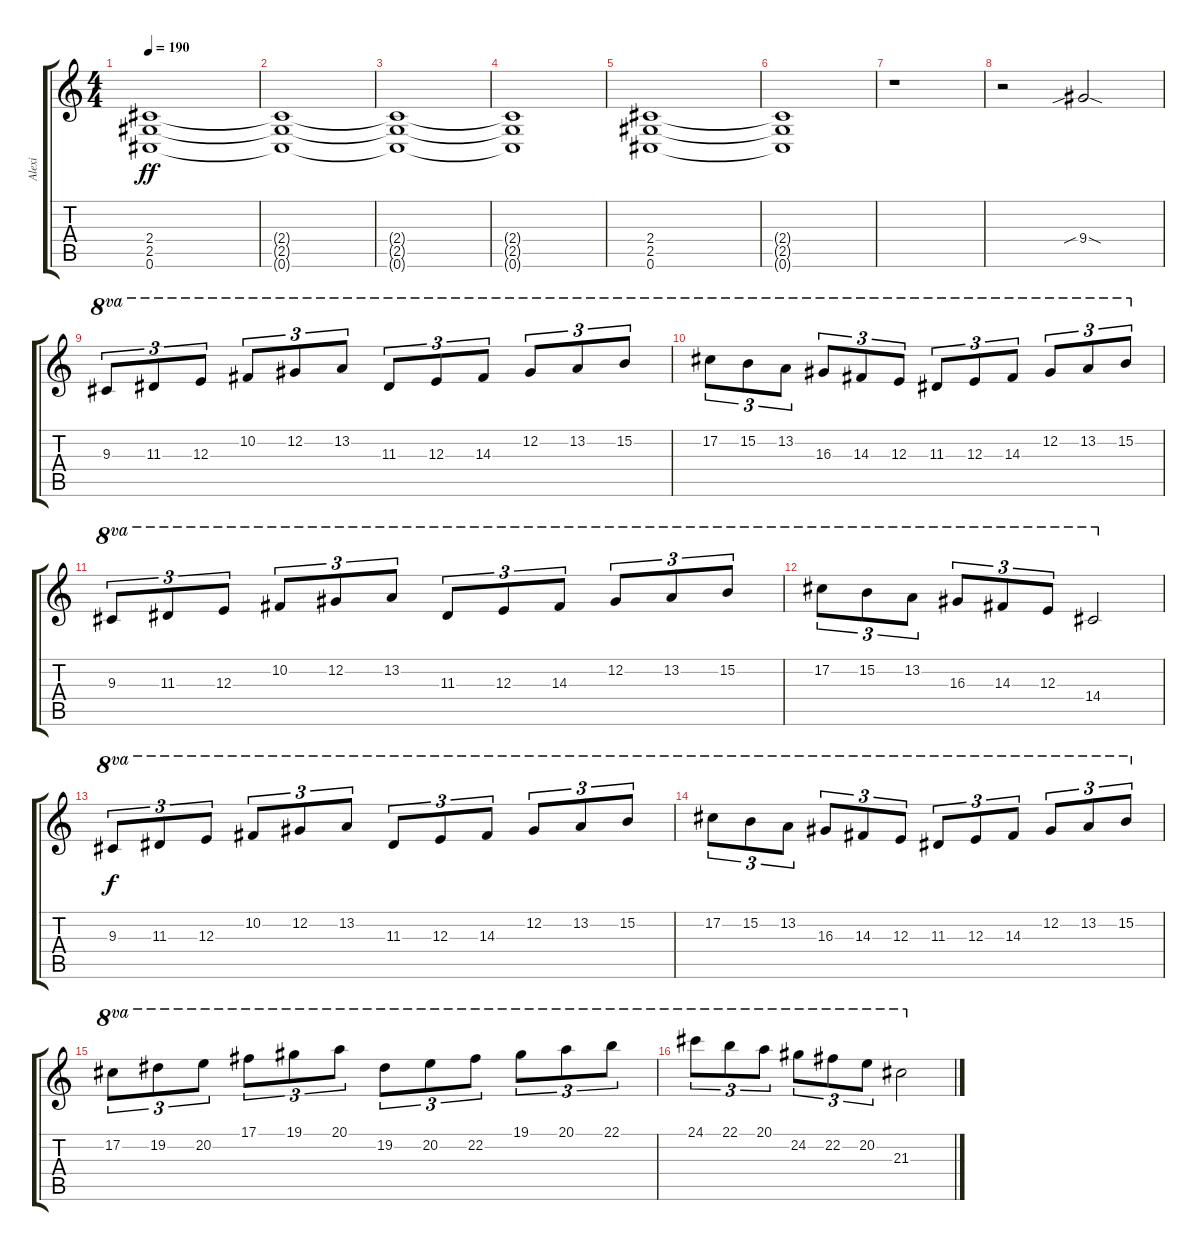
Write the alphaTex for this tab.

\track ("Alexi" "Alexi") {instrument distortionguitar}
\staff {score tabs}
\tuning (Db4 Ab3 E3 B2 Gb2 Db2) {hide}
\ts (4 4)
\tempo 190
\clef g2
\ks c
(2.4 2.5 0.6).1{dy ff} |
(2.4{t} 2.5{t} 0.6{t}).1 |
(2.4{t} 2.5{t} 0.6{t}).1 |
(2.4{t} 2.5{t} 0.6{t}).1 |
(2.4 2.5 0.6).1 |
(2.4{t} 2.5{t} 0.6{t}).1 |
r.1 |
r.2 9.4{sib sod}.2 |
9.3.8{tu (3 2) ot 8va} 11.3.8{tu (3 2) ot 8va} 12.3.8{tu (3 2) ot 8va} 10.2.8{tu (3 2) ot 8va} 12.2.8{tu (3 2) ot 8va} 13.2.8{tu (3 2) ot 8va} 11.3.8{tu (3 2) ot 8va} 12.3.8{tu (3 2) ot 8va} 14.3.8{tu (3 2) ot 8va} 12.2.8{tu (3 2) ot 8va} 13.2.8{tu (3 2) ot 8va} 15.2.8{tu (3 2) ot 8va} |
17.2.8{tu (3 2) ot 8va} 15.2.8{tu (3 2) ot 8va} 13.2.8{tu (3 2) ot 8va} 16.3.8{tu (3 2) ot 8va} 14.3.8{tu (3 2) ot 8va} 12.3.8{tu (3 2) ot 8va} 11.3.8{tu (3 2) ot 8va} 12.3.8{tu (3 2) ot 8va} 14.3.8{tu (3 2) ot 8va} 12.2.8{tu (3 2) ot 8va} 13.2.8{tu (3 2) ot 8va} 15.2.8{tu (3 2) ot 8va} |
9.3.8{tu (3 2) ot 8va} 11.3.8{tu (3 2) ot 8va} 12.3.8{tu (3 2) ot 8va} 10.2.8{tu (3 2) ot 8va} 12.2.8{tu (3 2) ot 8va} 13.2.8{tu (3 2) ot 8va} 11.3.8{tu (3 2) ot 8va} 12.3.8{tu (3 2) ot 8va} 14.3.8{tu (3 2) ot 8va} 12.2.8{tu (3 2) ot 8va} 13.2.8{tu (3 2) ot 8va} 15.2.8{tu (3 2) ot 8va} |
17.2.8{tu (3 2) ot 8va} 15.2.8{tu (3 2) ot 8va} 13.2.8{tu (3 2) ot 8va} 16.3.8{tu (3 2) ot 8va} 14.3.8{tu (3 2) ot 8va} 12.3.8{tu (3 2) ot 8va} 14.4.2{ot 8va} |
9.3.8{tu (3 2) ot 8va dy f} 11.3.8{tu (3 2) ot 8va} 12.3.8{tu (3 2) ot 8va} 10.2.8{tu (3 2) ot 8va} 12.2.8{tu (3 2) ot 8va} 13.2.8{tu (3 2) ot 8va} 11.3.8{tu (3 2) ot 8va} 12.3.8{tu (3 2) ot 8va} 14.3.8{tu (3 2) ot 8va} 12.2.8{tu (3 2) ot 8va} 13.2.8{tu (3 2) ot 8va} 15.2.8{tu (3 2) ot 8va} |
17.2.8{tu (3 2) ot 8va} 15.2.8{tu (3 2) ot 8va} 13.2.8{tu (3 2) ot 8va} 16.3.8{tu (3 2) ot 8va} 14.3.8{tu (3 2) ot 8va} 12.3.8{tu (3 2) ot 8va} 11.3.8{tu (3 2) ot 8va} 12.3.8{tu (3 2) ot 8va} 14.3.8{tu (3 2) ot 8va} 12.2.8{tu (3 2) ot 8va} 13.2.8{tu (3 2) ot 8va} 15.2.8{tu (3 2) ot 8va} |
17.2.8{tu (3 2) ot 8va} 19.2.8{tu (3 2) ot 8va} 20.2.8{tu (3 2) ot 8va} 17.1.8{tu (3 2) ot 8va} 19.1.8{tu (3 2) ot 8va} 20.1.8{tu (3 2) ot 8va} 19.2.8{tu (3 2) ot 8va} 20.2.8{tu (3 2) ot 8va} 22.2.8{tu (3 2) ot 8va} 19.1.8{tu (3 2) ot 8va} 20.1.8{tu (3 2) ot 8va} 22.1.8{tu (3 2) ot 8va} |
24.1.8{tu (3 2) ot 8va} 22.1.8{tu (3 2) ot 8va} 20.1.8{tu (3 2) ot 8va} 24.2.8{tu (3 2) ot 8va} 22.2.8{tu (3 2) ot 8va} 20.2.8{tu (3 2) ot 8va} 21.3.2{ot 8va}
